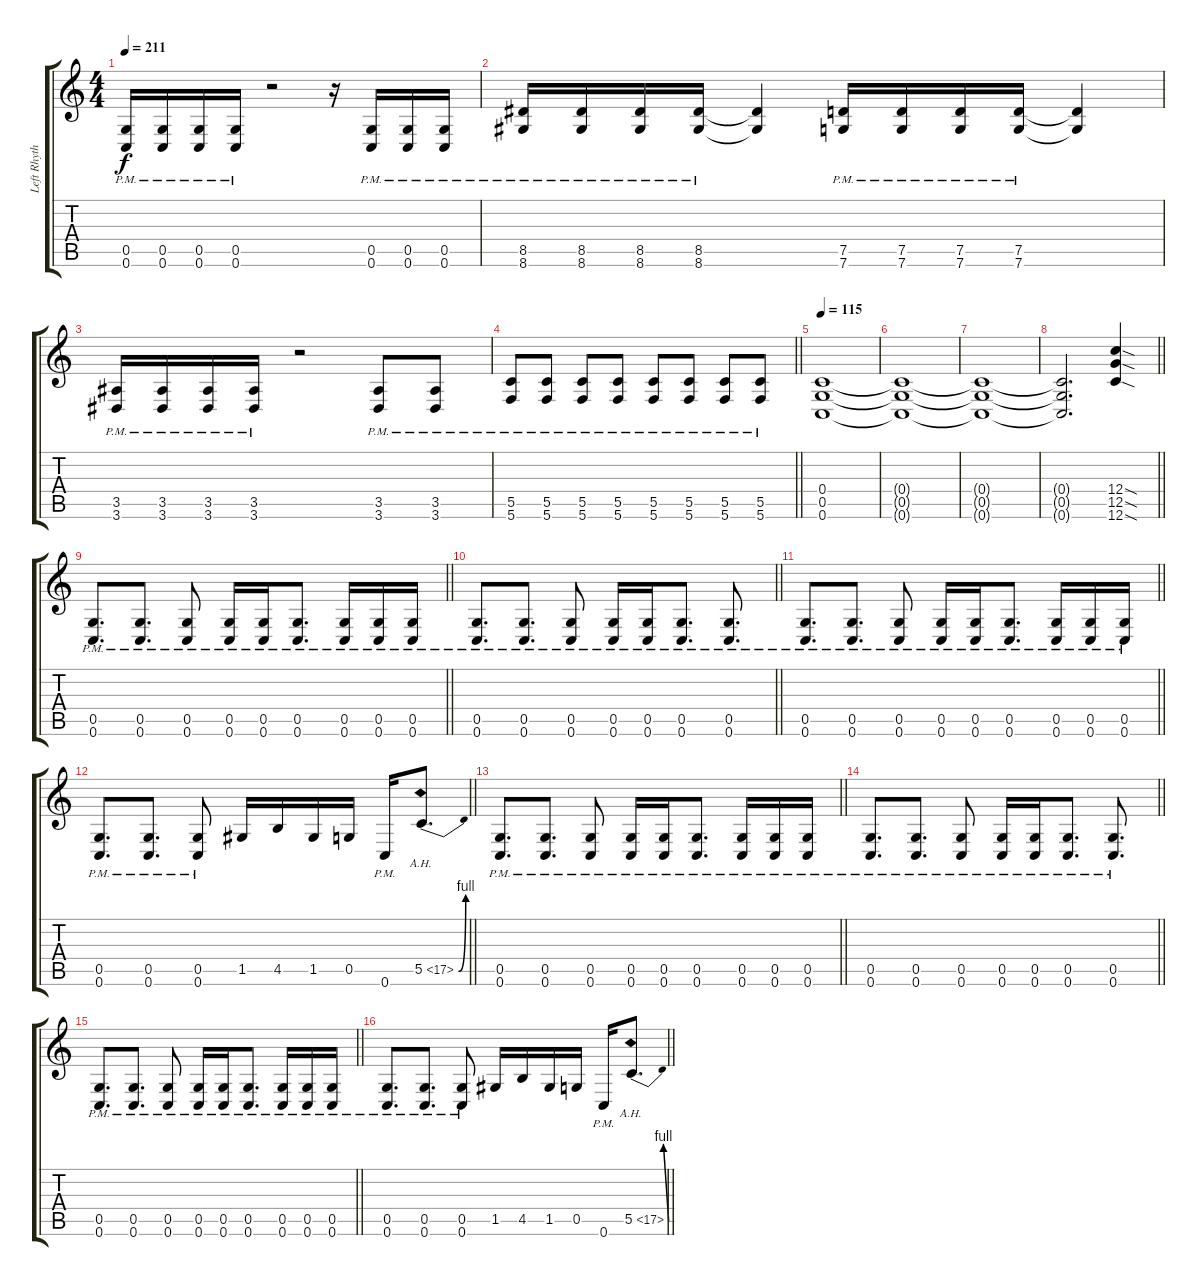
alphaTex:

\track ("Left Rhythm" "Left Rhyth") {instrument distortionguitar}
\staff {score tabs}
\tuning (D4 A3 F3 C3 G2 C2) {hide}
\ts (4 4)
\tempo 211
\clef g2
\ks c
(0.5{pm} 0.6{pm}).16{dy f} (0.5{pm} 0.6{pm}).16 (0.5{pm} 0.6{pm}).16 (0.5{pm} 0.6{pm}).16 r.2 r.16 (0.5{pm} 0.6{pm}).16 (0.5{pm} 0.6{pm}).16 (0.5{pm} 0.6{pm}).16 |
(8.5{pm} 8.6{pm}).16 (8.5{pm} 8.6{pm}).16 (8.5{pm} 8.6{pm}).16 (8.5{pm} 8.6{pm}).16 (8.5{t} 8.6{t}).4 (7.5{pm} 7.6{pm}).16 (7.5{pm} 7.6{pm}).16 (7.5{pm} 7.6{pm}).16 (7.5{pm} 7.6{pm}).16 (7.5{t} 7.6{t}).4 |
(3.5{pm} 3.6{pm}).16 (3.5{pm} 3.6{pm}).16 (3.5{pm} 3.6{pm}).16 (3.5{pm} 3.6{pm}).16 r.2 (3.5{pm} 3.6{pm}).8 (3.5{pm} 3.6{pm}).8 |
\barLineRight lightlight
(5.5{pm} 5.6{pm}).8 (5.5{pm} 5.6{pm}).8 (5.5{pm} 5.6{pm}).8 (5.5{pm} 5.6{pm}).8 (5.5{pm} 5.6{pm}).8 (5.5{pm} 5.6{pm}).8 (5.5{pm} 5.6{pm}).8 (5.5{pm} 5.6{pm}).8 |
\section ("" "")
\tempo 115
(0.4 0.5 0.6).1 |
(0.4{t} 0.5{t} 0.6{t}).1 |
(0.4{t} 0.5{t} 0.6{t}).1 |
\barLineRight lightlight
(0.4{t} 0.5{t} 0.6{t}).2{d} (12.4{sod} 12.5{sod} 12.6{sod}).4 |
\section ("" "")
\barLineRight lightlight
(0.5{pm} 0.6{pm}).8{d} (0.5{pm} 0.6{pm}).8{d} (0.5{pm} 0.6{pm}).8 (0.5{pm} 0.6{pm}).16 (0.5{pm} 0.6{pm}).16 (0.5{pm} 0.6{pm}).8{d} (0.5{pm} 0.6{pm}).16 (0.5{pm} 0.6{pm}).16 (0.5{pm} 0.6{pm}).16 |
\barLineRight lightlight
(0.5{pm} 0.6{pm}).8{d} (0.5{pm} 0.6{pm}).8{d} (0.5{pm} 0.6{pm}).8 (0.5{pm} 0.6{pm}).16 (0.5{pm} 0.6{pm}).16 (0.5{pm} 0.6{pm}).8{d} (0.5{pm} 0.6{pm}).8{d} |
\barLineRight lightlight
(0.5{pm} 0.6{pm}).8{d} (0.5{pm} 0.6{pm}).8{d} (0.5{pm} 0.6{pm}).8 (0.5{pm} 0.6{pm}).16 (0.5{pm} 0.6{pm}).16 (0.5{pm} 0.6{pm}).8{d} (0.5{pm} 0.6{pm}).16 (0.5{pm} 0.6{pm}).16 (0.5{pm} 0.6{pm}).16 |
\barLineRight lightlight
(0.5{pm} 0.6{pm}).8{d} (0.5{pm} 0.6{pm}).8{d} (0.5{pm} 0.6{pm}).8 1.5.16 4.5.16 1.5.16 0.5.16 0.6{pm}.16 5.5{be (bend 0 0 60 4) ah 12}.8{d} |
\barLineRight lightlight
(0.5{pm} 0.6{pm}).8{d} (0.5{pm} 0.6{pm}).8{d} (0.5{pm} 0.6{pm}).8 (0.5{pm} 0.6{pm}).16 (0.5{pm} 0.6{pm}).16 (0.5{pm} 0.6{pm}).8{d} (0.5{pm} 0.6{pm}).16 (0.5{pm} 0.6{pm}).16 (0.5{pm} 0.6{pm}).16 |
\barLineRight lightlight
(0.5{pm} 0.6{pm}).8{d} (0.5{pm} 0.6{pm}).8{d} (0.5{pm} 0.6{pm}).8 (0.5{pm} 0.6{pm}).16 (0.5{pm} 0.6{pm}).16 (0.5{pm} 0.6{pm}).8{d} (0.5{pm} 0.6{pm}).8{d} |
\barLineRight lightlight
(0.5{pm} 0.6{pm}).8{d} (0.5{pm} 0.6{pm}).8{d} (0.5{pm} 0.6{pm}).8 (0.5{pm} 0.6{pm}).16 (0.5{pm} 0.6{pm}).16 (0.5{pm} 0.6{pm}).8{d} (0.5{pm} 0.6{pm}).16 (0.5{pm} 0.6{pm}).16 (0.5{pm} 0.6{pm}).16 |
\barLineRight lightlight
(0.5{pm} 0.6{pm}).8{d} (0.5{pm} 0.6{pm}).8{d} (0.5{pm} 0.6{pm}).8 1.5.16 4.5.16 1.5.16 0.5.16 0.6{pm}.16 5.5{be (bend 0 0 60 4) ah 12}.8{d}
